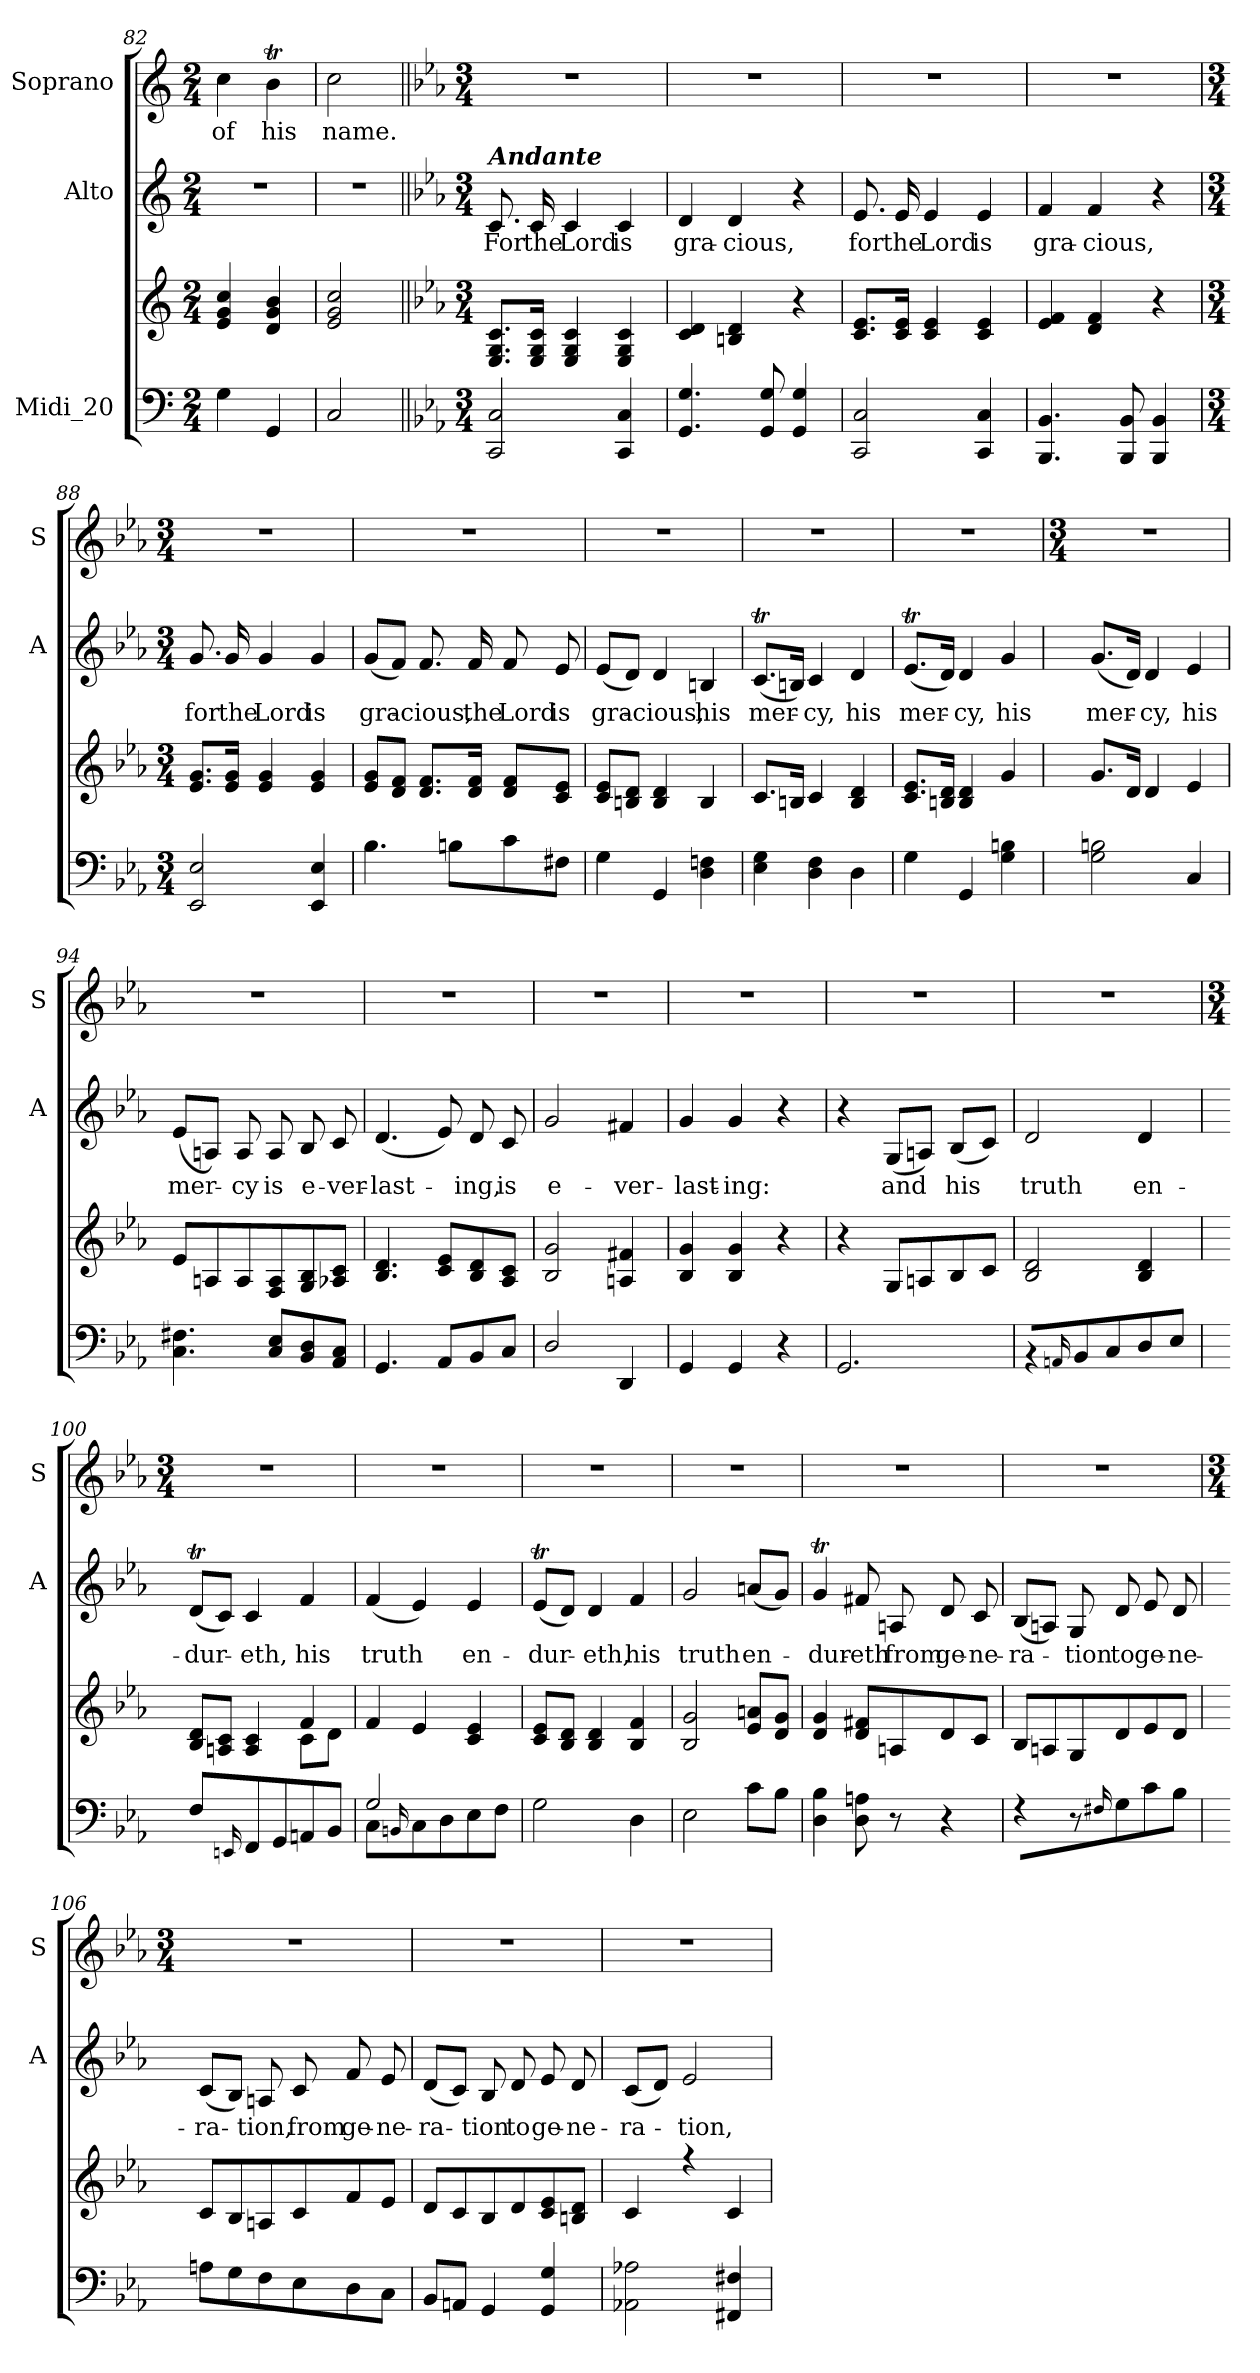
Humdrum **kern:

**kern	**kern	**kern	**text	**kern	**text
*part3	*part3	*part2	*part2	*part1	*part1
*staff4	*staff3	*staff2	*staff2	*staff1	*staff1
*I"Midi_20	*	*I"Alto	*	*I"Soprano	*
*	*	*I'A	*	*I'S	*
*clefF4	*clefG2	*clefG2	*	*clefG2	*
*k[]	*k[]	*k[]	*	*k[]	*
*C:	*C:	*C:	*	*C:	*
*M2/4	*M2/4	*M2/4	*	*M2/4	*
=82	=82	=82	=82	=82	=82
!	!	!LO:N:vis=1	!	!	!LO:LY:b
4G	4e 4g 4cc	2r	.	4cc	of
!	!	!	!	!	!LO:LY:b
4GG	4d 4g 4b	.	.	4bt	his
=83	=83	=83	=83	=83	=83
!	!	!LO:N:vis=1	!	!	!LO:LY:b
2C	2e 2g 2cc	2r	.	2cc	name.
=84||	=84||	=84||	=84||	=84||	=84||
*k[b-e-a-]	*k[b-e-a-]	*k[b-e-a-]	*	*k[b-e-a-]	*
*E-:	*E-:	*E-:	*	*E-:	*
*M3/4	*M3/4	*M3/4	*	*M3/4	*
!	!	!LO:TX:a:Bi:t=Andante	!	!	!
!	!	!	!LO:LY:b	!LO:N:vis=1	!
2CC 2C	8.E- 8.G 8.cL	8.c	For	2.r	.
!	!	!	!LO:LY:b	!	!
.	16E- 16G 16cJ	16c	the	.	.
!	!	!	!LO:LY:b	!	!
.	4E- 4G 4c	4c	Lord	.	.
!	!	!	!LO:LY:b	!	!
4CC 4C	4E- 4G 4c	4c	is	.	.
=85	=85	=85	=85	=85	=85
!	!	!	!LO:LY:b	!LO:N:vis=1	!
4.GG 4.G	4c 4d	4d	gra-	2.r	.
!	!	!	!LO:LY:b	!	!
.	4Bn 4d	4d	-cious,	.	.
8GG 8G	.	.	.	.	.
4GG 4G	4r	4r	.	.	.
=86	=86	=86	=86	=86	=86
!	!	!	!LO:LY:b	!LO:N:vis=1	!
2CC 2C	8.c 8.e-L	8.e-	for	2.r	.
!	!	!	!LO:LY:b	!	!
.	16c 16e-J	16e-	the	.	.
!	!	!	!LO:LY:b	!	!
.	4c 4e-	4e-	Lord	.	.
!	!	!	!LO:LY:b	!	!
4CC 4C	4c 4e-	4e-	is	.	.
=87	=87	=87	=87	=87	=87
!	!	!	!LO:LY:b	!LO:N:vis=1	!
4.BBB- 4.BB-	4e- 4f	4f	gra-	2.r	.
!	!	!	!LO:LY:b	!	!
.	4d 4f	4f	-cious,	.	.
8BBB- 8BB-	.	.	.	.	.
4BBB- 4BB-	4r	4r	.	.	.
!!LO:LB:g=z
=88	=88	=88	=88	=88	=88
*M3/4	*M3/4	*M3/4	*	*M3/4	*
!	!	!	!LO:LY:b	!	!
2EE- 2E-	8.e- 8.gL	8.g	for	2.r	.
!	!	!	!LO:LY:b	!	!
.	16e- 16gJ	16g	the	.	.
!	!	!	!LO:LY:b	!	!
.	4e- 4g	4g	Lord	.	.
!	!	!	!LO:LY:b	!	!
4EE- 4E-	4e- 4g	4g	is	.	.
=89	=89	=89	=89	=89	=89
!	!	!	!LO:LY:b	!	!
4.B-	8e- 8gL	(<8gL	gra-	2.r	.
.	8d 8fJ	8fJ)	.	.	.
!	!	!	!LO:LY:b	!	!
.	8.d 8.fL	8.f	cious,	.	.
8BnL	.	.	.	.	.
!	!	!	!LO:LY:b	!	!
.	16d 16fJ	16f	the	.	.
!	!	!	!LO:LY:b	!	!
8c	8d 8fL	8f	Lord	.	.
!	!	!	!LO:LY:b	!	!
8F#XJ	8c 8e-J	8e-	is	.	.
=90	=90	=90	=90	=90	=90
!	!	!	!LO:LY:b	!	!
4G	8c 8e-L	(<8e-L	gra-	2.r	.
.	8Bn 8dJ	8dJ)	.	.	.
!	!	!	!LO:LY:b	!	!
4GG	4B 4d	4d	cious,	.	.
!	!	!	!LO:LY:b	!	!
4D 4Fn	4B	4Bn	his	.	.
=91	=91	=91	=91	=91	=91
!	!	!	!LO:LY:b	!	!
4E- 4G	8.cL	(<8.cTL	mer-	2.r	.
.	16BnJ	16BnJ)	.	.	.
!	!	!	!LO:LY:b	!	!
4D 4F	4c	4c	cy,	.	.
!	!	!	!LO:LY:b	!	!
4D	4B 4d	4d	his	.	.
=92	=92	=92	=92	=92	=92
!	!	!	!LO:LY:b	!	!
4G	8.c 8.e-L	(<8.e-TL	mer-	2.r	.
.	16Bn 16dJ	16dJ)	.	.	.
!	!	!	!LO:LY:b	!	!
4GG	4B 4d	4d	cy,	.	.
!	!	!	!LO:LY:b	!	!
4G 4Bn	4g	4g	his	.	.
!!LO:LB:g=z
=93	=93	=93	=93	=93	=93
*	*	*	*	*M3/4	*
!	!	!	!LO:LY:b	!	!
2G 2Bn	8.gL	(<8.gL	mer-	2.r	.
.	16dJ	16dJ)	.	.	.
!	!	!	!LO:LY:b	!	!
.	4d	4d	cy,	.	.
!	!	!	!LO:LY:b	!	!
4C	4e-	4e-	his	.	.
=94	=94	=94	=94	=94	=94
!	!	!	!LO:LY:b	!	!
4.C 4.F#X	8e-L	(<8e-L	mer-	2.r	.
.	8An	8AnJ)	.	.	.
!	!	!	!LO:LY:b	!	!
.	8A	8A	cy	.	.
!	!	!	!LO:LY:b	!	!
8C 8E-L	8F 8A	8A	is	.	.
!	!	!	!LO:LY:b	!	!
8BB- 8D	8G 8B-	8B-	e-	.	.
!	!	!	!LO:LY:b	!	!
8AA- 8CJ	8A-X 8cJ	8c	-ver-	.	.
=95	=95	=95	=95	=95	=95
!	!	!	!LO:LY:b	!	!
4.GG	4.B- 4.d	(<4.d	-last-	2.r	.
8AA-L	8c 8e-L	8e-)	.	.	.
!	!	!	!LO:LY:b	!	!
8BB-	8B- 8d	8d	ing,	.	.
!	!	!	!LO:LY:b	!	!
8CJ	8A- 8cJ	8c	is	.	.
=96	=96	=96	=96	=96	=96
!	!	!	!LO:LY:b	!	!
2D/	2B- 2g	2g	e-	2.r	.
!	!	!	!LO:LY:b	!	!
4DD	4An 4f#X	4f#X	-ver-	.	.
=97	=97	=97	=97	=97	=97
!	!	!	!LO:LY:b	!	!
4GG	4B- 4g	4g	-last-	2.r	.
!	!	!	!LO:LY:b	!	!
4GG	4B- 4g	4g	-ing:	.	.
4r	4r	4r	.	.	.
=98	=98	=98	=98	=98	=98
2.GG	4r	4r	.	2.r	.
!	!	!	!LO:LY:b	!	!
.	8GL	(<8GL	and	.	.
.	8An	8AnJ)	.	.	.
!	!	!	!LO:LY:b	!	!
.	8B-	(<8B-L	his	.	.
.	8cJ	8cJ)	.	.	.
=99	=99	=99	=99	=99	=99
!	!	!	!LO:LY:b	!	!
4r	2B- 2d	2d	truth	2.r	.
16qqAAnLL	.	.	.	.	.
8BB-	.	.	.	.	.
8C	.	.	.	.	.
!	!	!	!LO:LY:b	!	!
8D	4B- 4d	4d	en-	.	.
8E-J	.	.	.	.	.
!!LO:LB:g=z
=100	=100	=100	=100	=100	=100
*	*	*	*	*M3/4	*
*	*^	*	*	*	*
!	!	!	!	!LO:LY:b	!	!
4F	8B- 8dL	4ryy	(<8dtL	-dur-	2.r	.
.	8An 8cJ	.	8cJ)	.	.	.
16qqEEnLL	.	.	.	.	.	.
!	!	!	!	!LO:LY:b	!	!
8FF	4A 4c	4ryy	4c	eth,	.	.
8GG	.	.	.	.	.	.
!	!	!	!	!LO:LY:b	!	!
8AAn	4f	8c\L	4f	his	.	.
8BB-J	.	8d\J	.	.	.	.
=101	=101	=101	=101	=101	=101	=101
*^	*	*	*	*	*	*
!	!	!	!	!	!LO:LY:b	!	!
2G/	4C\	4f	2ryy	(<4f	truth	2.r	.
.	16qqBBnLL	.	.	.	.	.	.
.	8C	4e-	.	4e-)	.	.	.
.	8D	.	.	.	.	.	.
!	!	!	!	!	!LO:LY:b	!	!
4ryy	8E-	4c 4e-	4ryy	4e-	en-	.	.
.	8FJ	.	.	.	.	.	.
=102	=102	=102	=102	=102	=102	=102	=102
!	!	!	!	!	!LO:LY:b	!	!
*v	*v	*	*	*	*	*	*
2G	8c 8e-L	2.ryy	(<8e-TL	-dur-	2.r	.
.	8B- 8dJ	.	8dJ)	.	.	.
!	!	!	!	!LO:LY:b	!	!
.	4B- 4d	.	4d	eth,	.	.
!	!	!	!	!LO:LY:b	!	!
4D	4B- 4f	.	4f	his	.	.
=103	=103	=103	=103	=103	=103	=103
!	!	!	!	!LO:LY:b	!	!
2E-	2B- 2g	2.ryy	2g	truth	2.r	.
!	!	!	!	!LO:LY:b	!	!
8cL	8e- 8anL	.	(<8anL	en-	.	.
8B-J	8d 8gJ	.	8gJ)	.	.	.
=104	=104	=104	=104	=104	=104	=104
!	!	!	!	!LO:LY:b	!	!
4D 4B-	4d 4g	2.ryy	4gt	dur-	2.r	.
!	!	!	!	!LO:LY:b	!	!
8D 8An	8d 8f#XL	.	8f#X	-eth	.	.
!	!	!	!	!LO:LY:b	!	!
8r	8An	.	8An	from	.	.
!	!	!	!	!LO:LY:b	!	!
4r	8d	.	8d	ge-	.	.
!	!	!	!	!LO:LY:b	!	!
.	8cJ	.	8c	-ne-	.	.
*	*v	*v	*	*	*	*
=105	=105	=105	=105	=105	=105
!	!	!	!LO:LY:b	!	!
4r	8B-L	(<8B-L	-ra-	2.r	.
.	8An	8AnJ)	.	.	.
!	!	!	!LO:LY:b	!	!
8r	8G	8G	tion	.	.
16qqF#X/LL	.	.	.	.	.
!	!	!	!LO:LY:b	!	!
8G	8d	8d	to	.	.
!	!	!	!LO:LY:b	!	!
8c	8e-	8e-	ge-	.	.
!	!	!	!LO:LY:b	!	!
8B-J	8dJ	8d	-ne-	.	.
!!LO:LB:g=z
=106	=106	=106	=106	=106	=106
*	*	*	*	*M3/4	*
*	*^	*	*	*	*
!	!	!LO:N:vis=1	!	!LO:LY:b	!	!
8AnL	8cL	2.ryy	(<8cL	-ra-	2.r	.
8G	8B-	.	8B-J)	.	.	.
!	!	!	!	!LO:LY:b	!	!
8F	8An	.	8An	tion,	.	.
!	!	!	!	!LO:LY:b	!	!
8E-	8c	.	8c	from	.	.
!	!	!	!	!LO:LY:b	!	!
8D	8f	.	8f	ge-	.	.
!	!	!	!	!LO:LY:b	!	!
8CJ	8e-J	.	8e-	-ne-	.	.
=107	=107	=107	=107	=107	=107	=107
!	!	!	!	!LO:LY:b	!	!
8BB-L	8dL	2.ryy	(<8dL	-ra-	2.r	.
8AAnJ	8c	.	8cJ)	.	.	.
!	!	!	!	!LO:LY:b	!	!
4GG	8B-	.	8B-	tion	.	.
!	!	!	!	!LO:LY:b	!	!
.	8d	.	8d	to	.	.
!	!	!	!	!LO:LY:b	!	!
4GG 4G	8c 8e-	.	8e-	ge-	.	.
!	!	!	!	!LO:LY:b	!	!
.	8Bn 8dJ	.	8d	-ne-	.	.
=108	=108	=108	=108	=108	=108	=108
!	!	!	!	!LO:LY:b	!	!
2AA-X 2A-X	4c	2.ryy	(<8cL	-ra-	2.r	.
.	.	.	8dJ)	.	.	.
!	!	!	!	!LO:LY:b	!	!
.	4r	.	2e-	tion,	.	.
4FF#X 4F#X	4c	.	.	.	.	.
*	*v	*v	*	*	*	*
=	=	=	=	=	=
*-	*-	*-	*-	*-	*-
